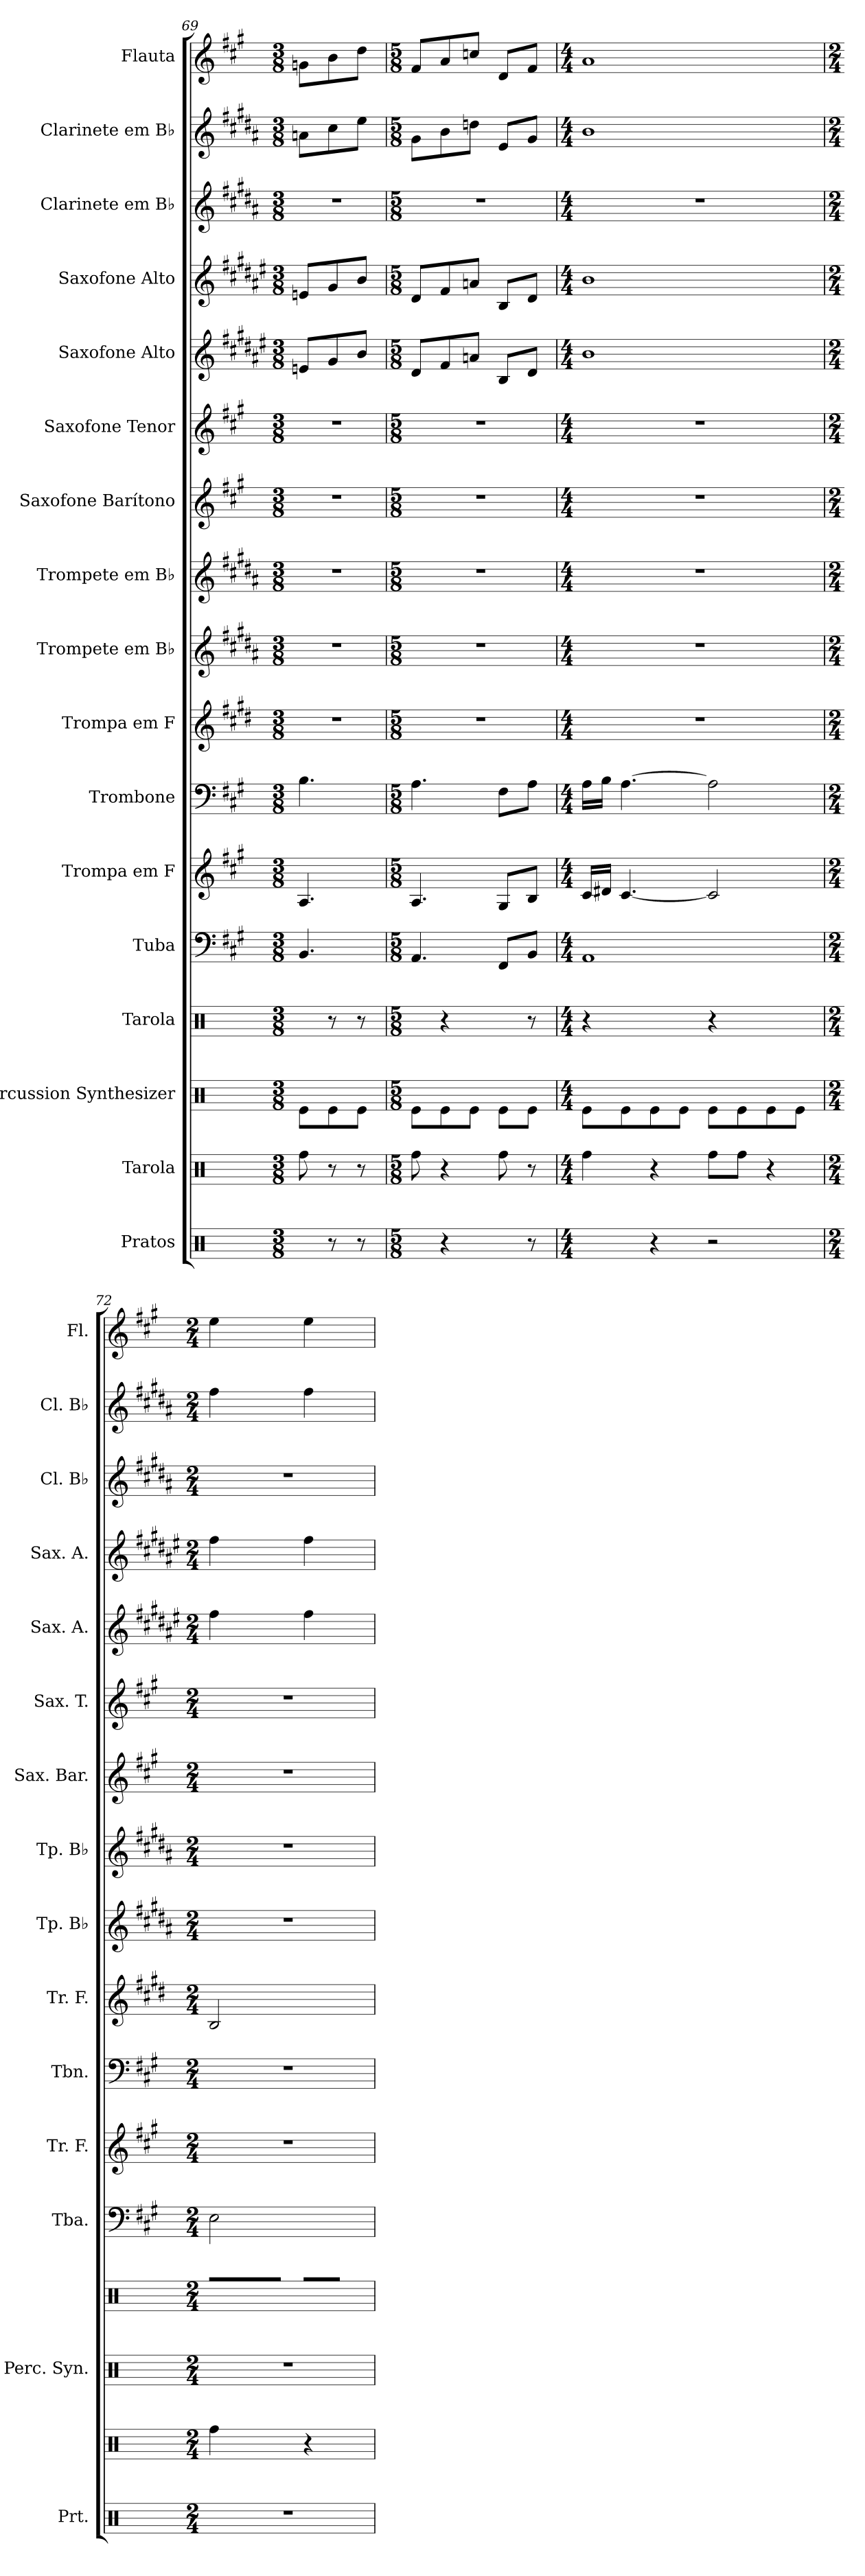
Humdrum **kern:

**kern	**kern	**kern	**kern	**kern	**kern	**kern	**kern	**kern	**kern	**kern	**kern	**kern	**kern	**kern	**kern	**kern
*part17	*part16	*part15	*part14	*part13	*part12	*part11	*part10	*part9	*part8	*part7	*part6	*part5	*part4	*part3	*part2	*part1
*staff17	*staff16	*staff15	*staff14	*staff13	*staff12	*staff11	*staff10	*staff9	*staff8	*staff7	*staff6	*staff5	*staff4	*staff3	*staff2	*staff1
*I"Pratos	*I"Tarola	*I"Percussion Synthesizer	*I"Tarola	*I"Tuba	*I"Trompa em F	*I"Trombone	*I"Trompa em F	*I"Trompete em B♭	*I"Trompete em B♭	*I"Saxofone Barítono	*I"Saxofone Tenor	*I"Saxofone Alto	*I"Saxofone Alto	*I"Clarinete em B♭	*I"Clarinete em B♭	*I"Flauta
*I'Prt.	*	*I'Perc. Syn.	*	*I'Tba.	*I'Tr. F.	*I'Tbn.	*I'Tr. F.	*I'Tp. B♭	*I'Tp. B♭	*I'Sax. Bar.	*I'Sax. T.	*I'Sax. A.	*I'Sax. A.	*I'Cl. B♭	*I'Cl. B♭	*I'Fl.
*clefX	*clefX	*clefX	*clefX	*clefF4	*clefG2	*clefF4	*clefG2	*clefG2	*clefG2	*clefG2	*clefG2	*clefG2	*clefG2	*clefG2	*clefG2	*clefG2
*	*	*	*	*	*ITrd4c7	*	*ITrd4c7	*ITrd1c2	*ITrd1c2	*ITrd12c21	*ITrd8c14	*ITrd5c9	*ITrd5c9	*ITrd1c2	*ITrd1c2	*
*k[]	*k[]	*k[]	*k[]	*k[f#c#g#]	*k[f#c#]	*k[f#c#g#]	*k[f#c#g#]	*k[f#c#g#]	*k[f#c#g#]	*k[f#c#g#]	*k[f#c#g#]	*k[f#c#g#]	*k[f#c#g#]	*k[f#c#g#]	*k[f#c#g#]	*k[f#c#g#]
*M3/8	*M3/8	*M3/8	*M3/8	*M3/8	*M3/8	*M3/8	*M3/8	*M3/8	*M3/8	*M3/8	*M3/8	*M3/8	*M3/8	*M3/8	*M3/8	*M3/8
=69	=69	=69	=69	=69	=69	=69	=69	=69	=69	=69	=69	=69	=69	=69	=69	=69
8R/	8Rff\	8Re\L	8R/	4.BB/	4.D/	4.B\	4.r	4.r	4.r	4.r	4.r	8Gn/L	8Gn/L	4.r	8gn\L	8gn\L
8r	8r	8Re\	8r	.	.	.	.	.	.	.	.	8B/	8B/	.	8b\	8b\
8r	8r	8Re\J	8r	.	.	.	.	.	.	.	.	8d/J	8d/J	.	8dd\J	8dd\J
=70	=70	=70	=70	=70	=70	=70	=70	=70	=70	=70	=70	=70	=70	=70	=70	=70
*M5/8	*M5/8	*M5/8	*M5/8	*M5/8	*M5/8	*M5/8	*M5/8	*M5/8	*M5/8	*M5/8	*M5/8	*M5/8	*M5/8	*M5/8	*M5/8	*M5/8
8R/	8Rff\	8Re\L	8R/	4.AA/	4.D/	4.A\	8%5r	8%5r	8%5r	8%5r	8%5r	8F#/L	8F#/L	8%5r	8f#\L	8f#/L
4r	4r	8Re\	4r	.	.	.	.	.	.	.	.	8A/	8A/	.	8a\	8a/
.	.	8Re\J	.	.	.	.	.	.	.	.	.	8cn/J	8cn/J	.	8ccn\J	8ccn/J
8R/	8Rff\	8Re\L	8R/	8FF#/L	8C#/L	8F#\L	.	.	.	.	.	8D/L	8D/L	.	8d/L	8d/L
8r	8r	8Re\J	8r	8BB/J	8E/J	8A\J	.	.	.	.	.	8F#/J	8F#/J	.	8f#/J	8f#/J
=71	=71	=71	=71	=71	=71	=71	=71	=71	=71	=71	=71	=71	=71	=71	=71	=71
*M4/4	*M4/4	*M4/4	*M4/4	*M4/4	*M4/4	*M4/4	*M4/4	*M4/4	*M4/4	*M4/4	*M4/4	*M4/4	*M4/4	*M4/4	*M4/4	*M4/4
4R/	4Rff\	8Re\L	4r	1AA	16F#/LL	16A\LL	1r	1r	1r	1r	1r	1d	1d	1r	1a	1a
.	.	.	.	.	16G#X/JJ	16B\JJ	.	.	.	.	.	.	.	.	.	.
.	.	8Re\	.	.	[4.F#/	[4.A\	.	.	.	.	.	.	.	.	.	.
4r	4r	8Re\	4R/	.	.	.	.	.	.	.	.	.	.	.	.	.
.	.	8Re\J	.	.	.	.	.	.	.	.	.	.	.	.	.	.
2r	8Rff\L	8Re\L	4r	.	2F#/]	2A\]	.	.	.	.	.	.	.	.	.	.
.	8Rff\J	8Re\	.	.	.	.	.	.	.	.	.	.	.	.	.	.
.	4r	8Re\	4R/	.	.	.	.	.	.	.	.	.	.	.	.	.
.	.	8Re\J	.	.	.	.	.	.	.	.	.	.	.	.	.	.
!!LO:PB:g=z
=72	=72	=72	=72	=72	=72	=72	=72	=72	=72	=72	=72	=72	=72	=72	=72	=72
*M2/4	*M2/4	*M2/4	*M2/4	*M2/4	*M2/4	*M2/4	*M2/4	*M2/4	*M2/4	*M2/4	*M2/4	*M2/4	*M2/4	*M2/4	*M2/4	*M2/4
2r	4Rff\	2r	16R/LL	2E\	2r	2r	2E/	2r	2r	2r	2r	4a\	4a\	2r	4ee\	4ee\
.	.	.	16R/	.	.	.	.	.	.	.	.	.	.	.	.	.
.	.	.	16R/	.	.	.	.	.	.	.	.	.	.	.	.	.
.	.	.	16R/JJ	.	.	.	.	.	.	.	.	.	.	.	.	.
.	4r	.	8R/L	.	.	.	.	.	.	.	.	4a\	4a\	.	4ee\	4ee\
.	.	.	8R/J	.	.	.	.	.	.	.	.	.	.	.	.	.
=	=	=	=	=	=	=	=	=	=	=	=	=	=	=	=	=
*-	*-	*-	*-	*-	*-	*-	*-	*-	*-	*-	*-	*-	*-	*-	*-	*-
